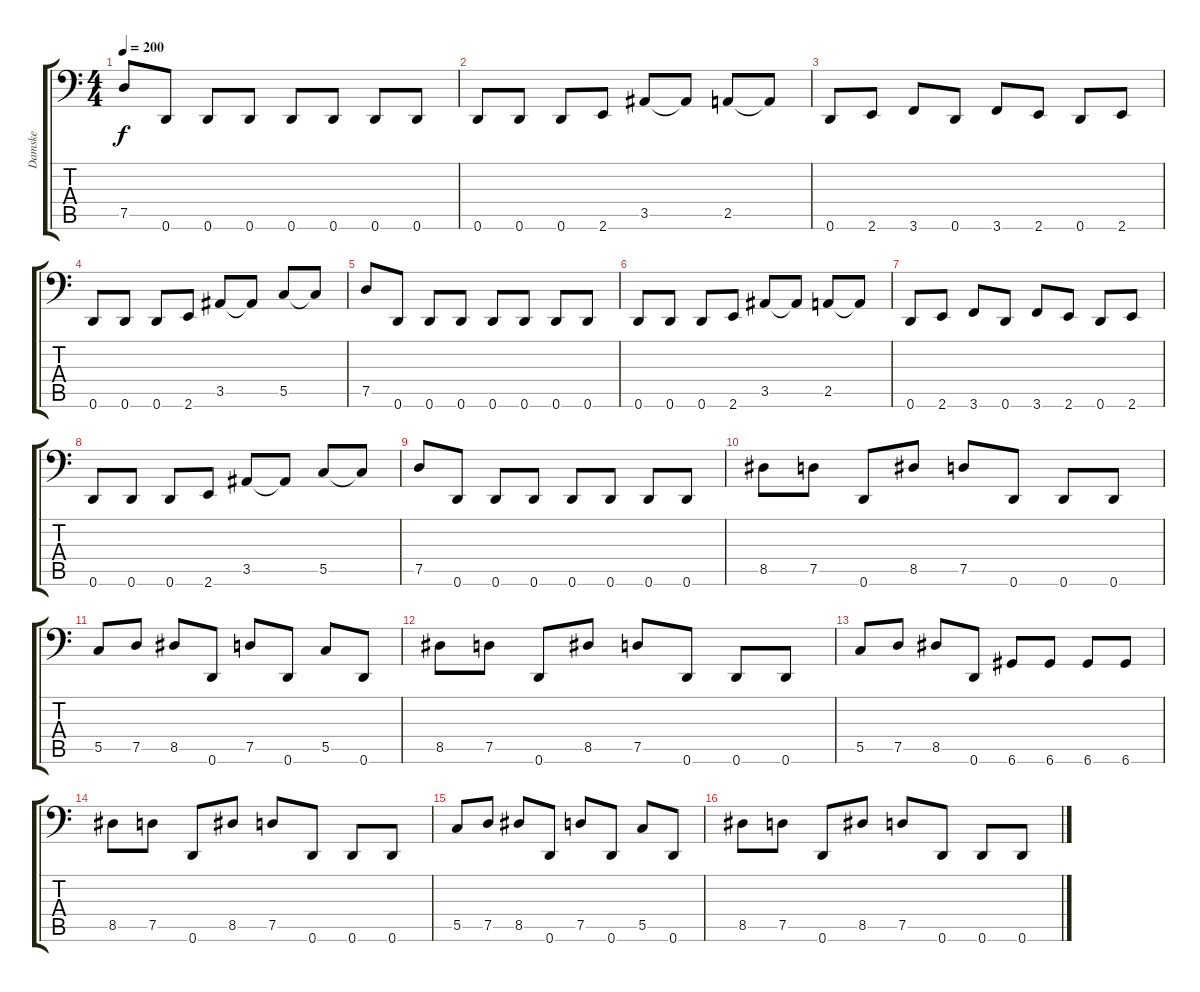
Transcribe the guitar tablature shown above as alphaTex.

\track ("Damske" "Damske") {instrument slapbass1}
\staff {score tabs}
\tuning (D3 A2 F2 C2 G1 D1) {hide}
\ts (4 4)
\tempo 200
\clef f4
\ks c
7.5.8{dy f} 0.6.8 0.6.8 0.6.8 0.6.8 0.6.8 0.6.8 0.6.8 |
0.6.8 0.6.8 0.6.8 2.6.8 3.5.8 3.5{t}.8 2.5.8 2.5{t}.8 |
0.6.8 2.6.8 3.6.8 0.6.8 3.6.8 2.6.8 0.6.8 2.6.8 |
0.6.8 0.6.8 0.6.8 2.6.8 3.5.8 3.5{t}.8 5.5.8 5.5{t}.8 |
7.5.8 0.6.8 0.6.8 0.6.8 0.6.8 0.6.8 0.6.8 0.6.8 |
0.6.8 0.6.8 0.6.8 2.6.8 3.5.8 3.5{t}.8 2.5.8 2.5{t}.8 |
0.6.8 2.6.8 3.6.8 0.6.8 3.6.8 2.6.8 0.6.8 2.6.8 |
0.6.8 0.6.8 0.6.8 2.6.8 3.5.8 3.5{t}.8 5.5.8 5.5{t}.8 |
7.5.8 0.6.8 0.6.8 0.6.8 0.6.8 0.6.8 0.6.8 0.6.8 |
8.5.8 7.5.8 0.6.8 8.5.8 7.5.8 0.6.8 0.6.8 0.6.8 |
5.5.8 7.5.8 8.5.8 0.6.8 7.5.8 0.6.8 5.5.8 0.6.8 |
8.5.8 7.5.8 0.6.8 8.5.8 7.5.8 0.6.8 0.6.8 0.6.8 |
5.5.8 7.5.8 8.5.8 0.6.8 6.6.8 6.6.8 6.6.8 6.6.8 |
8.5.8 7.5.8 0.6.8 8.5.8 7.5.8 0.6.8 0.6.8 0.6.8 |
5.5.8 7.5.8 8.5.8 0.6.8 7.5.8 0.6.8 5.5.8 0.6.8 |
8.5.8 7.5.8 0.6.8 8.5.8 7.5.8 0.6.8 0.6.8 0.6.8
